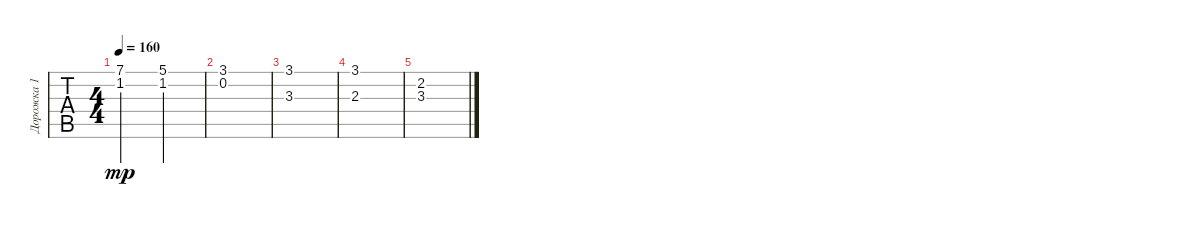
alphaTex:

\track ("Дорожка 1" "Дорожка 1") {instrument acousticguitarsteel}
\staff {tabs}
\tuning (E4 B3 G3 D3 A2 E2) {hide}
\ts (4 4)
\tempo 160
\clef g2
\ks c
(7.1 1.2).2{dy mp} (5.1 1.2).2 |
(3.1 0.2).1 |
(3.1 3.3).1 |
(3.1 2.3).1 |
(2.2 3.3).1
